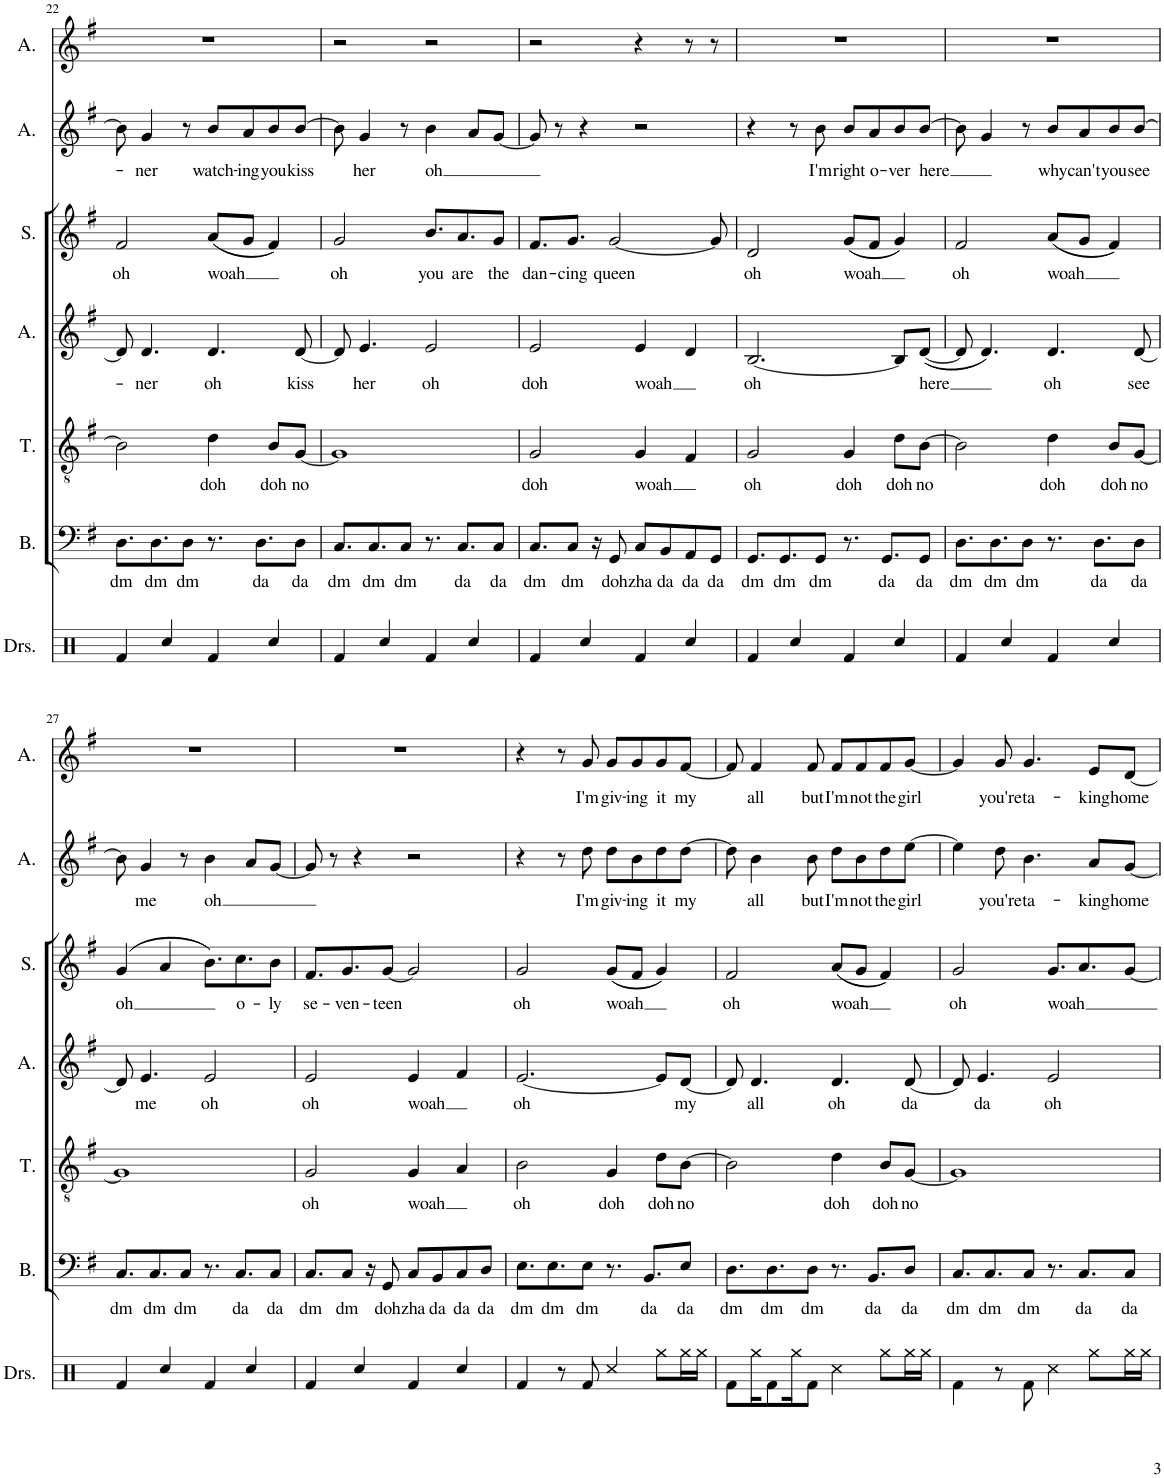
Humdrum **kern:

**kern	**kern	**text	**kern	**text	**kern	**text	**kern	**text	**kern	**text	**kern	**text
*part7	*part6	*part6	*part5	*part5	*part4	*part4	*part3	*part3	*part2	*part2	*part1	*part1
*staff7	*staff6	*staff6	*staff5	*staff5	*staff4	*staff4	*staff3	*staff3	*staff2	*staff2	*staff1	*staff1
*I"Drumset	*I"Bass	*	*I"Tenor	*	*I"Alto	*	*I"Soprano	*	*I"Alto	*	*I"Alto	*
*I'Drs.	*I'B.	*	*I'T.	*	*I'A.	*	*I'S.	*	*I'A.	*	*I'A.	*
!!LO:PB:g=z
*clefX	*clefF4	*	*clefGv2	*	*clefG2	*	*clefG2	*	*clefG2	*	*clefG2	*
*k[]	*k[f#]	*	*k[f#]	*	*k[f#]	*	*k[f#]	*	*k[f#]	*	*k[f#]	*
*M4/4	*M4/4	*	*M4/4	*	*M4/4	*	*M4/4	*	*M4/4	*	*M4/4	*
=22	=22	=22	=22	=22	=22	=22	=22	=22	=22	=22	=22	=22
!	!	!LO:LY:b	!	!	!	!	!	!LO:LY:b	!	!	!	!
4Rf/	8.D\L	dm	2B\]	.	8d/]	.	2f#/	oh	8b\]	.	1r	.
!	!	!	!	!	!	!LO:LY:b	!	!	!	!LO:LY:b	!	!
.	.	.	.	.	4.d/	-ner	.	.	4g/	-ner	.	.
!	!	!LO:LY:b	!	!	!	!	!	!	!	!	!	!
.	8.D\	dm	.	.	.	.	.	.	.	.	.	.
4Rcc/	.	.	.	.	.	.	.	.	.	.	.	.
!	!	!LO:LY:b	!	!	!	!	!	!	!	!	!	!
.	8D\J	dm	.	.	.	.	.	.	8r	.	.	.
!	!	!	!	!LO:LY:b	!	!LO:LY:b	!	!LO:LY:b	!	!LO:LY:b	!	!
4Rf/	8.r	.	4d\	doh	4.d/	oh	((8a/L	woah	8b/L	watch-	.	.
!	!	!	!	!	!	!	!	!	!	!LO:LY:b	!	!
.	.	.	.	.	.	.	8g/J	.	8a/	-ing	.	.
!	!	!LO:LY:b	!	!	!	!	!	!	!	!	!	!
.	8.D\L	da	.	.	.	.	.	.	.	.	.	.
!	!	!	!	!LO:LY:b	!	!	!	!	!	!LO:LY:b	!	!
4Rcc/	.	.	8B/L	doh	.	.	4f#/))	.	8b/	you	.	.
!	!	!LO:LY:b	!	!LO:LY:b	!	!LO:LY:b	!	!	!	!LO:LY:b	!	!
.	8D\J	da	[8G/J	no	[8d/	kiss	.	.	[8b/J	kiss	.	.
=23	=23	=23	=23	=23	=23	=23	=23	=23	=23	=23	=23	=23
!	!	!LO:LY:b	!	!	!	!	!	!LO:LY:b	!	!	!	!
4Rf/	8.C/L	dm	1G]	.	8d/]	.	2g/	oh	8b\]	.	2r	.
!	!	!	!	!	!	!LO:LY:b	!	!	!	!LO:LY:b	!	!
.	.	.	.	.	4.e/	her	.	.	4g/	her	.	.
!	!	!LO:LY:b	!	!	!	!	!	!	!	!	!	!
.	8.C/	dm	.	.	.	.	.	.	.	.	.	.
4Rcc/	.	.	.	.	.	.	.	.	.	.	.	.
!	!	!LO:LY:b	!	!	!	!	!	!	!	!	!	!
.	8C/J	dm	.	.	.	.	.	.	8r	.	.	.
!	!	!	!	!	!	!LO:LY:b	!	!LO:LY:b	!	!LO:LY:b	!	!
4Rf/	8.r	.	.	.	2e/	oh	8.b/L	you	4b\	oh	2r	.
!	!	!LO:LY:b	!	!	!	!	!	!LO:LY:b	!	!	!	!
.	8.C/L	da	.	.	.	.	8.a/	are	.	.	.	.
4Rcc/	.	.	.	.	.	.	.	.	8a/L	.	.	.
!	!	!LO:LY:b	!	!	!	!	!	!LO:LY:b	!	!	!	!
.	8C/J	da	.	.	.	.	8g/J	the	[8g/J	.	.	.
=24	=24	=24	=24	=24	=24	=24	=24	=24	=24	=24	=24	=24
!	!	!LO:LY:b	!	!LO:LY:b	!	!LO:LY:b	!	!LO:LY:b	!	!	!	!
4Rf/	8.C/L	dm	2G/	doh	2e/	doh	8.f#/L	dan-	8g/]	.	2r	.
.	.	.	.	.	.	.	.	.	8r	.	.	.
!	!	!LO:LY:b	!	!	!	!	!	!LO:LY:b	!	!	!	!
.	8C/J	dm	.	.	.	.	8.g/J	-cing	.	.	.	.
4Rcc/	.	.	.	.	.	.	.	.	4r	.	.	.
.	16r	.	.	.	.	.	.	.	.	.	.	.
!	!	!LO:LY:b	!	!	!	!	!	!LO:LY:b	!	!	!	!
.	8GG/	doh	.	.	.	.	[2g/	queen	.	.	.	.
!	!	!LO:LY:b	!	!LO:LY:b	!	!LO:LY:b	!	!	!	!	!	!
4Rf/	8C/L	zha	4G/	woah	4e/	woah	.	.	2r	.	4r	.
!	!	!LO:LY:b	!	!	!	!	!	!	!	!	!	!
.	8BB/	da	.	.	.	.	.	.	.	.	.	.
!	!	!LO:LY:b	!	!	!	!	!	!	!	!	!	!
4Rcc/	8AA/	da	4F#/	.	4d/	.	.	.	.	.	8r	.
!	!	!LO:LY:b	!	!	!	!	!	!	!	!	!	!
.	8GG/J	da	.	.	.	.	8g/]	.	.	.	8r	.
=25	=25	=25	=25	=25	=25	=25	=25	=25	=25	=25	=25	=25
!	!	!LO:LY:b	!	!LO:LY:b	!	!LO:LY:b	!	!LO:LY:b	!	!	!	!
4Rf/	8.GG/L	dm	2G/	oh	[2.B/	oh	2d/	oh	4r	.	1r	.
!	!	!LO:LY:b	!	!	!	!	!	!	!	!	!	!
.	8.GG/	dm	.	.	.	.	.	.	.	.	.	.
4Rcc/	.	.	.	.	.	.	.	.	8r	.	.	.
!	!	!LO:LY:b	!	!	!	!	!	!	!	!LO:LY:b	!	!
.	8GG/J	dm	.	.	.	.	.	.	8b\	I'm	.	.
!	!	!	!	!LO:LY:b	!	!	!	!LO:LY:b	!	!LO:LY:b	!	!
4Rf/	8.r	.	4G/	doh	.	.	((8g/L	woah	8b/L	right	.	.
!	!	!	!	!	!	!	!	!	!	!LO:LY:b	!	!
.	.	.	.	.	.	.	8f#/J	.	8a/	o-	.	.
!	!	!LO:LY:b	!	!	!	!	!	!	!	!	!	!
.	8.GG/L	da	.	.	.	.	.	.	.	.	.	.
!	!	!	!	!LO:LY:b	!	!	!	!	!	!LO:LY:b	!	!
4Rcc/	.	.	8d\L	doh	8B/L]	.	4g/))	.	8b/	-ver	.	.
!	!	!LO:LY:b	!	!LO:LY:b	!	!LO:LY:b	!	!	!	!LO:LY:b	!	!
.	8GG/J	da	[8B\J	no	(([8d/J	here	.	.	[8b/J	here	.	.
=26	=26	=26	=26	=26	=26	=26	=26	=26	=26	=26	=26	=26
!	!	!LO:LY:b	!	!	!	!	!	!LO:LY:b	!	!	!	!
4Rf/	8.D\L	dm	2B\]	.	8d/]	.	2f#/	oh	8b\]	.	1r	.
.	.	.	.	.	4.d/))	.	.	.	4g/	.	.	.
!	!	!LO:LY:b	!	!	!	!	!	!	!	!	!	!
.	8.D\	dm	.	.	.	.	.	.	.	.	.	.
4Rcc/	.	.	.	.	.	.	.	.	.	.	.	.
!	!	!LO:LY:b	!	!	!	!	!	!	!	!	!	!
.	8D\J	dm	.	.	.	.	.	.	8r	.	.	.
!	!	!	!	!LO:LY:b	!	!LO:LY:b	!	!LO:LY:b	!	!LO:LY:b	!	!
4Rf/	8.r	.	4d\	doh	4.d/	oh	((8a/L	woah	8b/L	why	.	.
!	!	!	!	!	!	!	!	!	!	!LO:LY:b	!	!
.	.	.	.	.	.	.	8g/J	.	8a/	can't	.	.
!	!	!LO:LY:b	!	!	!	!	!	!	!	!	!	!
.	8.D\L	da	.	.	.	.	.	.	.	.	.	.
!	!	!	!	!LO:LY:b	!	!	!	!	!	!LO:LY:b	!	!
4Rcc/	.	.	8B/L	doh	.	.	4f#/))	.	8b/	you	.	.
!	!	!LO:LY:b	!	!LO:LY:b	!	!LO:LY:b	!	!	!	!LO:LY:b	!	!
.	8D\J	da	[8G/J	no	[8d/	see	.	.	[8b/J	see	.	.
!!LO:LB:g=z
=27	=27	=27	=27	=27	=27	=27	=27	=27	=27	=27	=27	=27
!	!	!LO:LY:b	!	!	!	!	!	!LO:LY:b	!	!	!	!
4Rf/	8.C/L	dm	1G]	.	8d/]	.	((4g/	oh	8b\]	.	1r	.
!	!	!	!	!	!	!LO:LY:b	!	!	!	!LO:LY:b	!	!
.	.	.	.	.	4.e/	me	.	.	4g/	me	.	.
!	!	!LO:LY:b	!	!	!	!	!	!	!	!	!	!
.	8.C/	dm	.	.	.	.	.	.	.	.	.	.
4Rcc/	.	.	.	.	.	.	4a/	.	.	.	.	.
!	!	!LO:LY:b	!	!	!	!	!	!	!	!	!	!
.	8C/J	dm	.	.	.	.	.	.	8r	.	.	.
!	!	!	!	!	!	!LO:LY:b	!	!	!	!LO:LY:b	!	!
4Rf/	8.r	.	.	.	2e/	oh	8.b\L))	.	4b\	oh	.	.
!	!	!LO:LY:b	!	!	!	!	!	!LO:LY:b	!	!	!	!
.	8.C/L	da	.	.	.	.	8.cc\	o-	.	.	.	.
4Rcc/	.	.	.	.	.	.	.	.	8a/L	.	.	.
!	!	!LO:LY:b	!	!	!	!	!	!LO:LY:b	!	!	!	!
.	8C/J	da	.	.	.	.	8b\J	-ly	[8g/J	.	.	.
=28	=28	=28	=28	=28	=28	=28	=28	=28	=28	=28	=28	=28
!	!	!LO:LY:b	!	!LO:LY:b	!	!LO:LY:b	!	!LO:LY:b	!	!	!	!
4Rf/	8.C/L	dm	2G/	oh	2e/	oh	8.f#/L	se-	8g/]	.	1r	.
.	.	.	.	.	.	.	.	.	8r	.	.	.
!	!	!LO:LY:b	!	!	!	!	!	!LO:LY:b	!	!	!	!
.	8C/J	dm	.	.	.	.	8.g/	-ven-	.	.	.	.
4Rcc/	.	.	.	.	.	.	.	.	4r	.	.	.
.	16r	.	.	.	.	.	.	.	.	.	.	.
!	!	!LO:LY:b	!	!	!	!	!	!LO:LY:b	!	!	!	!
.	8GG/	doh	.	.	.	.	[8g/J	-teen	.	.	.	.
!	!	!LO:LY:b	!	!LO:LY:b	!	!LO:LY:b	!	!	!	!	!	!
4Rf/	8C/L	zha	4G/	woah	4e/	woah	2g/]	.	2r	.	.	.
!	!	!LO:LY:b	!	!	!	!	!	!	!	!	!	!
.	8BB/	da	.	.	.	.	.	.	.	.	.	.
!	!	!LO:LY:b	!	!	!	!	!	!	!	!	!	!
4Rcc/	8C/	da	4A/	.	4f#/	.	.	.	.	.	.	.
!	!	!LO:LY:b	!	!	!	!	!	!	!	!	!	!
.	8D/J	da	.	.	.	.	.	.	.	.	.	.
=29	=29	=29	=29	=29	=29	=29	=29	=29	=29	=29	=29	=29
!	!	!LO:LY:b	!	!LO:LY:b	!	!LO:LY:b	!	!LO:LY:b	!	!	!	!
4Rf/	8.E\L	dm	2B\	oh	[2.e/	oh	2g/	oh	4r	.	4r	.
!	!	!LO:LY:b	!	!	!	!	!	!	!	!	!	!
.	8.E\	dm	.	.	.	.	.	.	.	.	.	.
8r	.	.	.	.	.	.	.	.	8r	.	8r	.
!	!	!LO:LY:b	!	!	!	!	!	!	!	!LO:LY:b	!	!LO:LY:b
8Rf/	8E\J	dm	.	.	.	.	.	.	8dd\	I'm	8g/	I'm
!	!	!	!	!LO:LY:b	!	!	!	!LO:LY:b	!	!LO:LY:b	!	!LO:LY:b
4Rcc/	8.r	.	4G/	doh	.	.	((8g/L	woah	8dd\L	giv-	8g/L	giv-
!	!	!	!	!	!	!	!	!	!	!LO:LY:b	!	!LO:LY:b
.	.	.	.	.	.	.	8f#/J	.	8b\	-ing	8g/	-ing
!	!	!LO:LY:b	!	!	!	!	!	!	!	!	!	!
.	8.BB/L	da	.	.	.	.	.	.	.	.	.	.
!	!	!	!	!LO:LY:b	!	!	!	!	!	!LO:LY:b	!	!LO:LY:b
8Rgg\L	.	.	8d\L	doh	8e/L]	.	4g/))	.	8dd\	it	8g/	it
!	!	!LO:LY:b	!	!LO:LY:b	!	!LO:LY:b	!	!	!	!LO:LY:b	!	!LO:LY:b
16Rgg\L	8E/J	da	[8B\J	no	[8d/J	my	.	.	[8dd\J	my	[8f#/J	my
16Rgg\JJ	.	.	.	.	.	.	.	.	.	.	.	.
=30	=30	=30	=30	=30	=30	=30	=30	=30	=30	=30	=30	=30
!	!	!LO:LY:b	!	!	!	!	!	!LO:LY:b	!	!	!	!
8Rf\L	8.D\L	dm	2B\]	.	8d/]	.	2f#/	oh	8dd\]	.	8f#/]	.
!	!	!	!	!	!	!LO:LY:b	!	!	!	!LO:LY:b	!	!LO:LY:b
16Rgg\K	.	.	.	.	4.d/	all	.	.	4b\	all	4f#/	all
!	!	!LO:LY:b	!	!	!	!	!	!	!	!	!	!
8Rf\	8.D\	dm	.	.	.	.	.	.	.	.	.	.
16Rgg\K	.	.	.	.	.	.	.	.	.	.	.	.
!	!	!LO:LY:b	!	!	!	!	!	!	!	!LO:LY:b	!	!LO:LY:b
8Rf\J	8D\J	dm	.	.	.	.	.	.	8b\	but	8f#/	but
!	!	!	!	!LO:LY:b	!	!LO:LY:b	!	!LO:LY:b	!	!LO:LY:b	!	!LO:LY:b
4Rcc\	8.r	.	4d\	doh	4.d/	oh	((8a/L	woah	8dd\L	I'm	8f#/L	I'm
!	!	!	!	!	!	!	!	!	!	!LO:LY:b	!	!LO:LY:b
.	.	.	.	.	.	.	8g/J	.	8b\	not	8f#/	not
!	!	!LO:LY:b	!	!	!	!	!	!	!	!	!	!
.	8.BB/L	da	.	.	.	.	.	.	.	.	.	.
!	!	!	!	!LO:LY:b	!	!	!	!	!	!LO:LY:b	!	!LO:LY:b
8Rgg\L	.	.	8B/L	doh	.	.	4f#/))	.	8dd\	the	8f#/	the
!	!	!LO:LY:b	!	!LO:LY:b	!	!LO:LY:b	!	!	!	!LO:LY:b	!	!LO:LY:b
16Rgg\L	8D/J	da	[8G/J	no	[8d/	da	.	.	[8ee\J	girl	[8g/J	girl
16Rgg\JJ	.	.	.	.	.	.	.	.	.	.	.	.
=31	=31	=31	=31	=31	=31	=31	=31	=31	=31	=31	=31	=31
!	!	!LO:LY:b	!	!	!	!	!	!LO:LY:b	!	!	!	!
4Rf\	8.C/L	dm	1G]	.	8d/]	.	2g/	oh	4ee\]	.	4g/]	.
!	!	!	!	!	!	!LO:LY:b	!	!	!	!	!	!
.	.	.	.	.	4.e/	da	.	.	.	.	.	.
!	!	!LO:LY:b	!	!	!	!	!	!	!	!	!	!
.	8.C/	dm	.	.	.	.	.	.	.	.	.	.
!	!	!	!	!	!	!	!	!	!	!LO:LY:b	!	!LO:LY:b
8r	.	.	.	.	.	.	.	.	8dd\	you're	8g/	you're
!	!	!LO:LY:b	!	!	!	!	!	!	!	!LO:LY:b	!	!LO:LY:b
8Rf\	8C/J	dm	.	.	.	.	.	.	4.b\	ta-	4.g/	ta-
!	!	!	!	!	!	!LO:LY:b	!	!LO:LY:b	!	!	!	!
4Rcc\	8.r	.	.	.	2e/	oh	8.g/L	woah	.	.	.	.
!	!	!LO:LY:b	!	!	!	!	!	!	!	!	!	!
.	8.C/L	da	.	.	.	.	8.a/	.	.	.	.	.
!	!	!	!	!	!	!	!	!	!	!LO:LY:b	!	!LO:LY:b
8Rgg\L	.	.	.	.	.	.	.	.	8a/L	-king	8e/L	-king
!	!	!LO:LY:b	!	!	!	!	!	!	!	!LO:LY:b	!	!LO:LY:b
16Rgg\L	8C/J	da	.	.	.	.	[8g/J	.	[8g/J	home	[8d/J	home
16Rgg\JJ	.	.	.	.	.	.	.	.	.	.	.	.
=	=	=	=	=	=	=	=	=	=	=	=	=
*-	*-	*-	*-	*-	*-	*-	*-	*-	*-	*-	*-	*-
